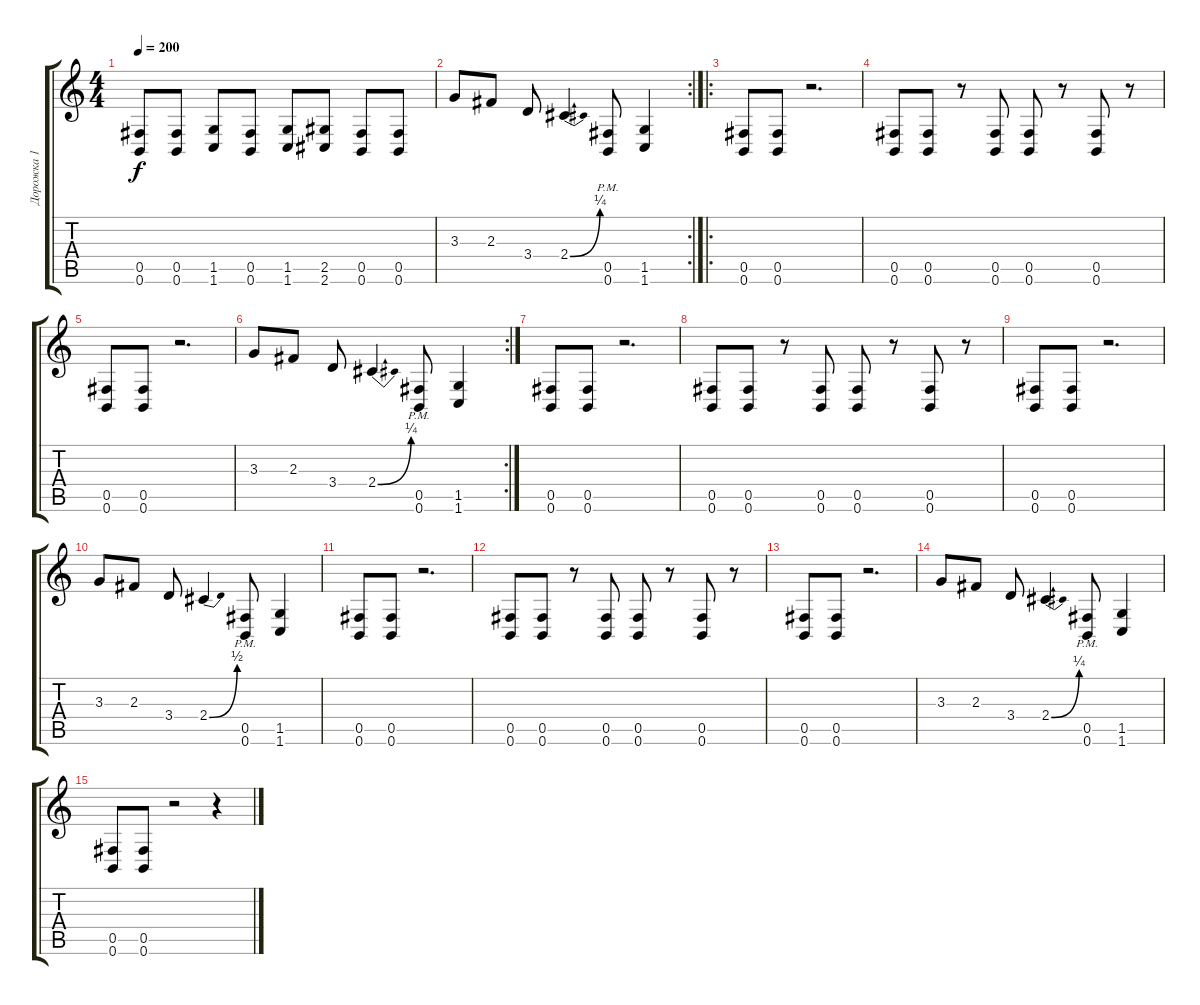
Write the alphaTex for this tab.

\track ("Дорожка 1" "Дорожка 1") {instrument distortionguitar}
\staff {score tabs}
\tuning (Db4 Ab3 E3 B2 Gb2 B1) {hide}
\ts (4 4)
\tempo 200
\clef g2
\ks c
(0.5 0.6).8{dy f} (0.5 0.6).8 (1.5 1.6).8 (0.5 0.6).8 (1.5 1.6).8 (2.5 2.6).8 (0.5 0.6).8 (0.5 0.6).8 |
\rc 2
3.3.8 2.3.8 3.4.8 2.4{be (bend 0 0 60 1)}.4 (0.5{pm} 0.6{pm}).8 (1.5 1.6).4 |
\ro
(0.5 0.6).8 (0.5 0.6).8 r.2{d} |
(0.5 0.6).8 (0.5 0.6).8 r.8 (0.5 0.6).8 (0.5 0.6).8 r.8 (0.5 0.6).8 r.8 |
(0.5 0.6).8 (0.5 0.6).8 r.2{d} |
\rc 2
3.3.8 2.3.8 3.4.8 2.4{be (bend 0 0 60 1)}.4 (0.5{pm} 0.6{pm}).8 (1.5 1.6).4 |
(0.5 0.6).8 (0.5 0.6).8 r.2{d} |
(0.5 0.6).8 (0.5 0.6).8 r.8 (0.5 0.6).8 (0.5 0.6).8 r.8 (0.5 0.6).8 r.8 |
(0.5 0.6).8 (0.5 0.6).8 r.2{d} |
3.3.8 2.3.8 3.4.8 2.4{be (bend 0 0 60 2)}.4 (0.5{pm} 0.6{pm}).8 (1.5 1.6).4 |
(0.5 0.6).8 (0.5 0.6).8 r.2{d} |
(0.5 0.6).8 (0.5 0.6).8 r.8 (0.5 0.6).8 (0.5 0.6).8 r.8 (0.5 0.6).8 r.8 |
(0.5 0.6).8 (0.5 0.6).8 r.2{d} |
3.3.8 2.3.8 3.4.8 2.4{be (bend 0 0 60 1)}.4 (0.5{pm} 0.6{pm}).8 (1.5 1.6).4 |
(0.5 0.6).8 (0.5 0.6).8 r.2 r.4
